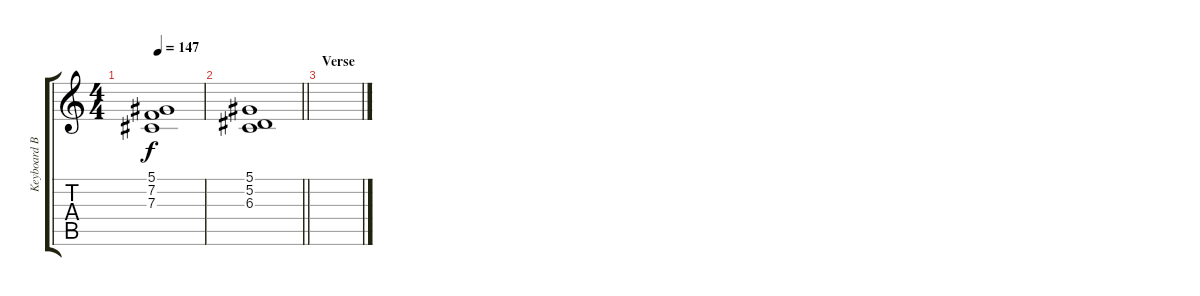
\track ("Keyboard Backing" "Keyboard B") {instrument synthstrings2}
\staff {score tabs}
\tuning (Eb4 Bb3 Gb3 Db3 Ab2 Eb2) {hide}
\ts (4 4)
\tempo 147
\clef g2
\ks c
(5.1 7.2 7.3).1{dy f} |
\barLineRight lightlight
(5.1 5.2 6.3).1 |
\section ("" "Verse")
